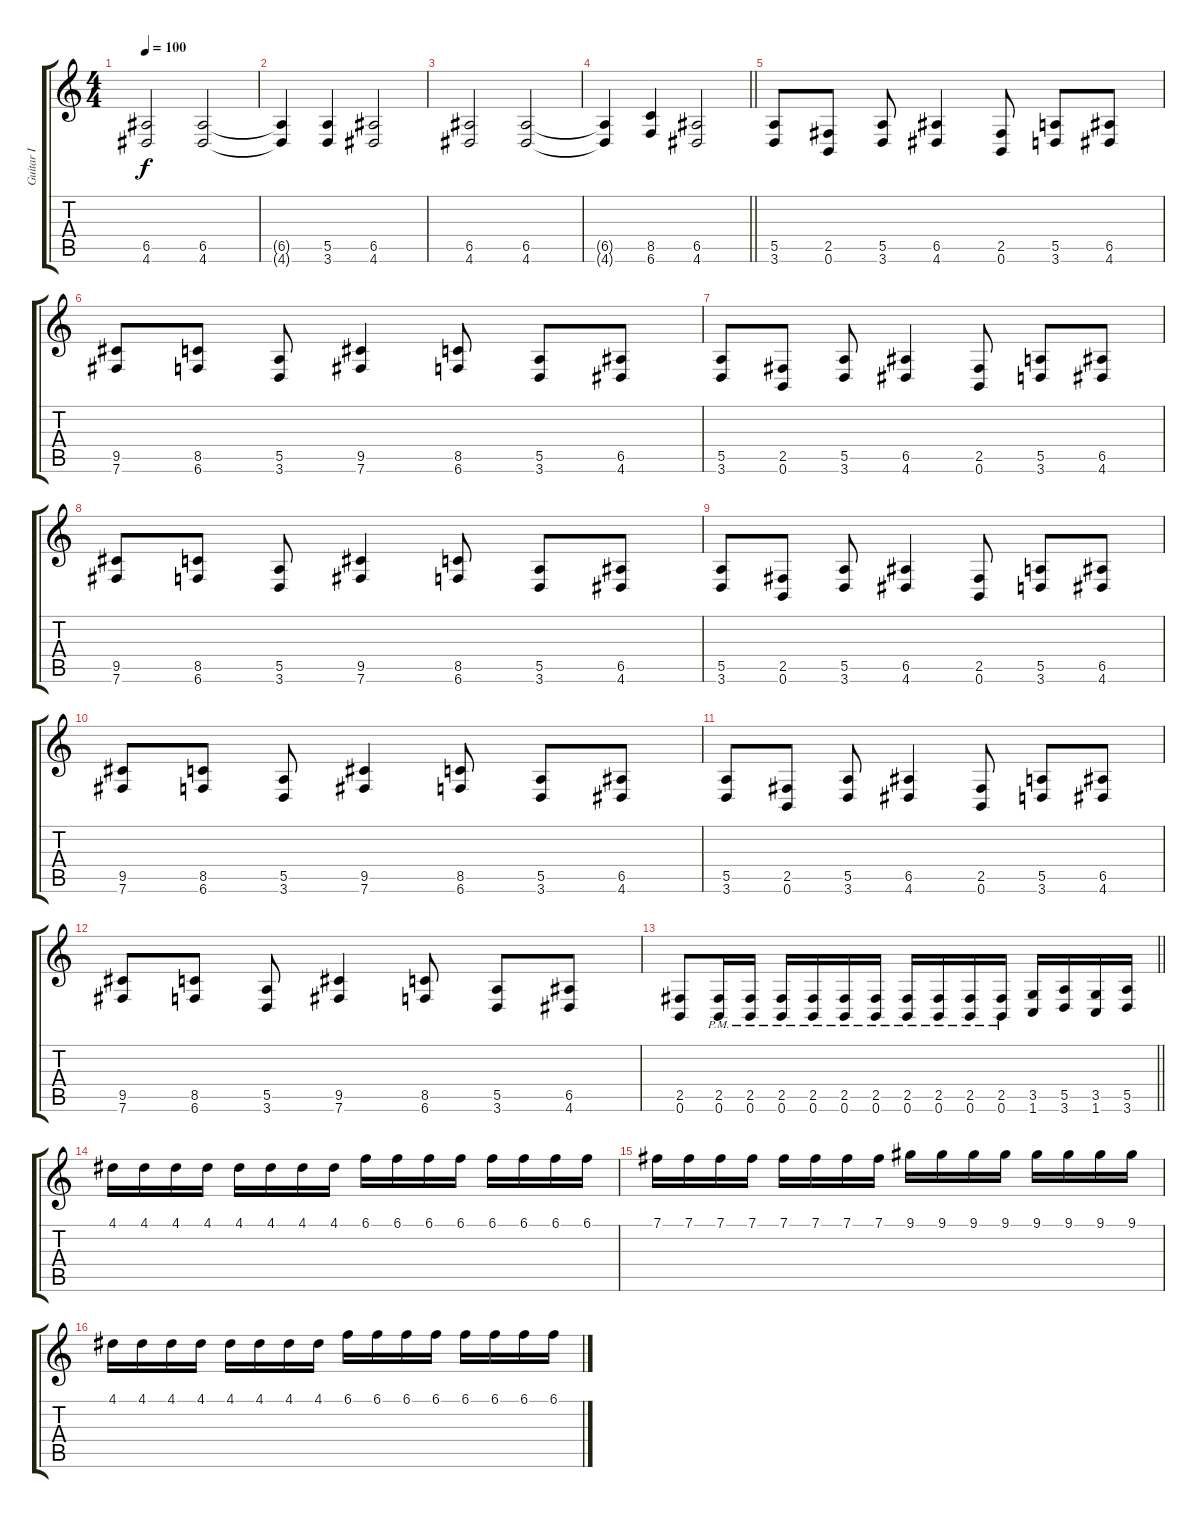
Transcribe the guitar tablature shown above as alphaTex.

\track ("Guitar I" "Guitar I") {instrument distortionguitar}
\staff {score tabs}
\tuning (B3 Gb3 D3 A2 E2 B1) {hide}
\ts (4 4)
\tempo 100
\clef g2
\ks c
(6.5 4.6).2{dy f} (6.5 4.6).2 |
(6.5{t} 4.6{t}).4 (5.5 3.6).4 (6.5 4.6).2 |
(6.5 4.6).2 (6.5 4.6).2 |
\barLineRight lightlight
(6.5{t} 4.6{t}).4 (8.5 6.6).4 (6.5 4.6).2 |
(5.5 3.6).8 (2.5 0.6).8 (5.5 3.6).8 (6.5 4.6).4 (2.5 0.6).8 (5.5 3.6).8 (6.5 4.6).8 |
(9.5 7.6).8 (8.5 6.6).8 (5.5 3.6).8 (9.5 7.6).4 (8.5 6.6).8 (5.5 3.6).8 (6.5 4.6).8 |
(5.5 3.6).8 (2.5 0.6).8 (5.5 3.6).8 (6.5 4.6).4 (2.5 0.6).8 (5.5 3.6).8 (6.5 4.6).8 |
(9.5 7.6).8 (8.5 6.6).8 (5.5 3.6).8 (9.5 7.6).4 (8.5 6.6).8 (5.5 3.6).8 (6.5 4.6).8 |
(5.5 3.6).8 (2.5 0.6).8 (5.5 3.6).8 (6.5 4.6).4 (2.5 0.6).8 (5.5 3.6).8 (6.5 4.6).8 |
(9.5 7.6).8 (8.5 6.6).8 (5.5 3.6).8 (9.5 7.6).4 (8.5 6.6).8 (5.5 3.6).8 (6.5 4.6).8 |
(5.5 3.6).8 (2.5 0.6).8 (5.5 3.6).8 (6.5 4.6).4 (2.5 0.6).8 (5.5 3.6).8 (6.5 4.6).8 |
(9.5 7.6).8 (8.5 6.6).8 (5.5 3.6).8 (9.5 7.6).4 (8.5 6.6).8 (5.5 3.6).8 (6.5 4.6).8 |
\barLineRight lightlight
(2.5 0.6).8 (2.5{pm} 0.6{pm}).16 (2.5{pm} 0.6{pm}).16 (2.5{pm} 0.6{pm}).16 (2.5{pm} 0.6{pm}).16 (2.5{pm} 0.6{pm}).16 (2.5{pm} 0.6{pm}).16 (2.5{pm} 0.6{pm}).16 (2.5{pm} 0.6{pm}).16 (2.5{pm} 0.6{pm}).16 (2.5{pm} 0.6{pm}).16 (3.5 1.6).16 (5.5 3.6).16 (3.5 1.6).16 (5.5 3.6).16 |
4.1.16 4.1.16 4.1.16 4.1.16 4.1.16 4.1.16 4.1.16 4.1.16 6.1.16 6.1.16 6.1.16 6.1.16 6.1.16 6.1.16 6.1.16 6.1.16 |
7.1.16 7.1.16 7.1.16 7.1.16 7.1.16 7.1.16 7.1.16 7.1.16 9.1.16 9.1.16 9.1.16 9.1.16 9.1.16 9.1.16 9.1.16 9.1.16 |
4.1.16 4.1.16 4.1.16 4.1.16 4.1.16 4.1.16 4.1.16 4.1.16 6.1.16 6.1.16 6.1.16 6.1.16 6.1.16 6.1.16 6.1.16 6.1.16
